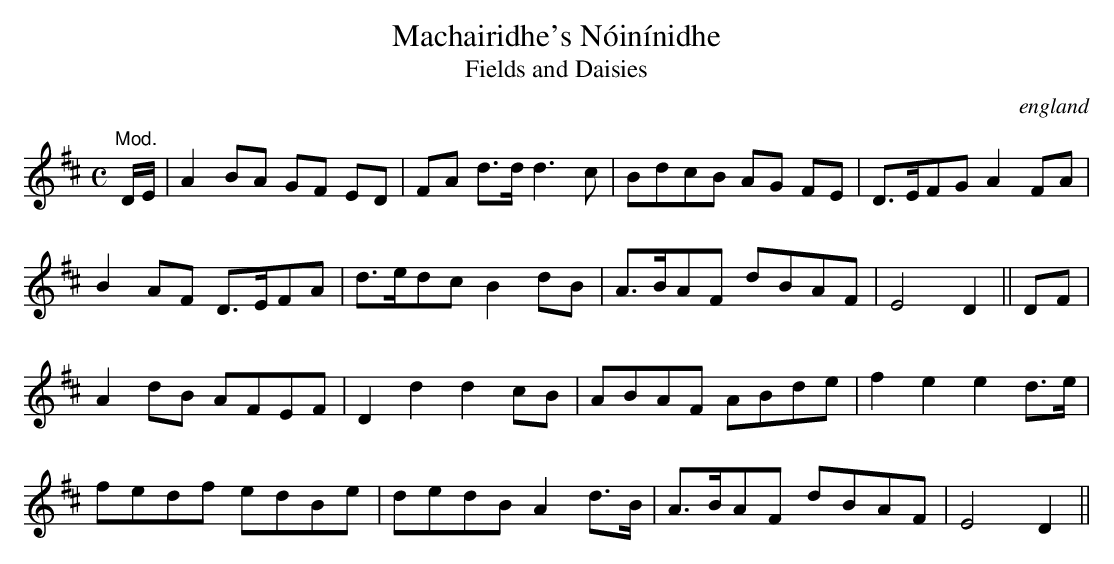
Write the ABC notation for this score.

X:1
T:Machairidhe's N\'oin\'inidhe
T:Fields and Daisies
O:england
L:1/8
M:C
K:D
"Mod."D/E/|A2 BA GF ED|FA d>d d3 c|BdcB AG FE|D>EFG A2 FA|
B2 AF D>EFA|d>edc B2 dB|A>BAF dBAF|E4 D2||DF|
A2 dB AFEF|D2 d2 d2 cB|ABAF ABde|f2 e2 e2 d>e|
fedf edBe|dedB A2 d>B|A>BAF dBAF|E4 D2||
